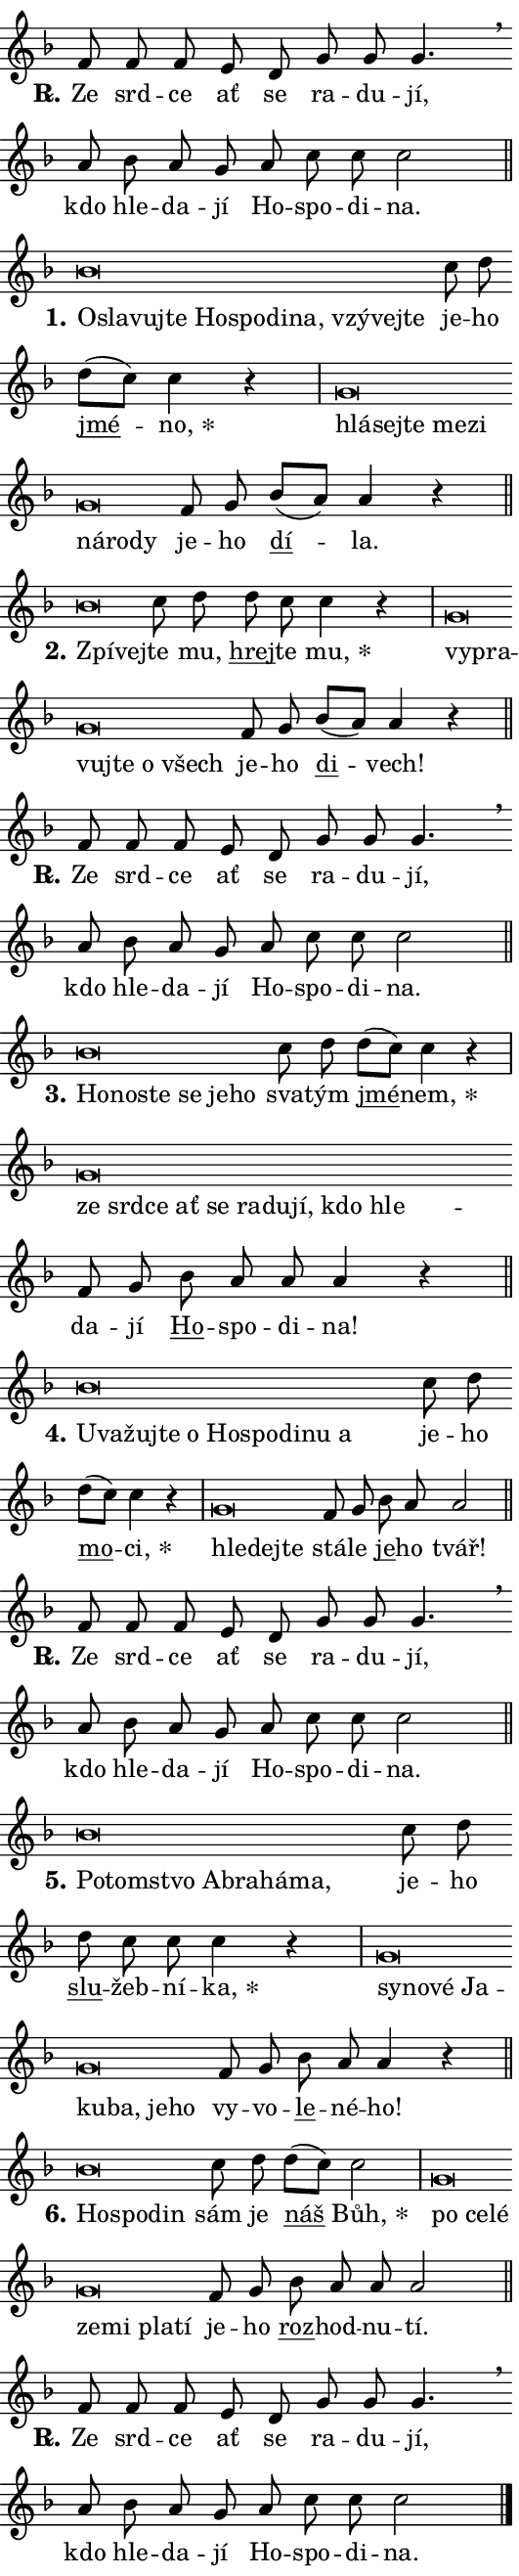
\version "2.24.0"
\header { tagline = "" }
\paper {
  indent = 0\cm
  top-margin = 0\cm
  right-margin = 0.13\cm % to fit lyric hyphens
  bottom-margin = 0\cm
  left-margin = 0\cm
  paper-width = 9\cm
  page-breaking = #ly:one-page-breaking
  system-system-spacing.basic-distance = #11
  score-system-spacing.basic-distance = #11
  ragged-last = ##f
}


%% Author: Thomas Morley
%% https://lists.gnu.org/archive/html/lilypond-user/2020-05/msg00002.html
#(define (line-position grob)
"Returns position of @var[grob} in current system:
   @code{'start}, if at first time-step
   @code{'end}, if at last time-step
   @code{'middle} otherwise
"
  (let* ((col (ly:item-get-column grob))
         (ln (ly:grob-object col 'left-neighbor))
         (rn (ly:grob-object col 'right-neighbor))
         (col-to-check-left (if (ly:grob? ln) ln col))
         (col-to-check-right (if (ly:grob? rn) rn col))
         (break-dir-left
           (and
             (ly:grob-property col-to-check-left 'non-musical #f)
             (ly:item-break-dir col-to-check-left)))
         (break-dir-right
           (and
             (ly:grob-property col-to-check-right 'non-musical #f)
             (ly:item-break-dir col-to-check-right))))
        (cond ((eqv? 1 break-dir-left) 'start)
              ((eqv? -1 break-dir-right) 'end)
              (else 'middle))))

#(define (tranparent-at-line-position vctor)
  (lambda (grob)
  "Relying on @code{line-position} select the relevant enry from @var{vctor}.
Used to determine transparency,"
    (case (line-position grob)
      ((end) (not (vector-ref vctor 0)))
      ((middle) (not (vector-ref vctor 1)))
      ((start) (not (vector-ref vctor 2))))))

noteHeadBreakVisibility =
#(define-music-function (break-visibility)(vector?)
"Makes @code{NoteHead}s transparent relying on @var{break-visibility}"
#{
  \override NoteHead.transparent =
    #(tranparent-at-line-position break-visibility)
#})

#(define delete-ledgers-for-transparent-note-heads
  (lambda (grob)
    "Reads whether a @code{NoteHead} is transparent.
If so this @code{NoteHead} is removed from @code{'note-heads} from
@var{grob}, which is supposed to be @code{LedgerLineSpanner}.
As a result ledgers are not printed for this @code{NoteHead}"
    (let* ((nhds-array (ly:grob-object grob 'note-heads))
           (nhds-list
             (if (ly:grob-array? nhds-array)
                 (ly:grob-array->list nhds-array)
                 '()))
           ;; Relies on the transparent-property being done before
           ;; Staff.LedgerLineSpanner.after-line-breaking is executed.
           ;; This is fragile ...
           (to-keep
             (remove
               (lambda (nhd)
                 (ly:grob-property nhd 'transparent #f))
               nhds-list)))
      ;; TODO find a better method to iterate over grob-arrays, similiar
      ;; to filter/remove etc for lists
      ;; For now rebuilt from scratch
      (set! (ly:grob-object grob 'note-heads)  '())
      (for-each
        (lambda (nhd)
          (ly:pointer-group-interface::add-grob grob 'note-heads nhd))
        to-keep))))

squashNotes = {
  \override NoteHead.X-extent = #'(-0.2 . 0.2)
  \override NoteHead.Y-extent = #'(-0.75 . 0)
  \override NoteHead.stencil =
    #(lambda (grob)
       (let ((pos (ly:grob-property grob 'staff-position)))
         (begin
           (if (< pos -7) (display "ERROR: Lower brevis then expected\n") (display ""))
           (if (<= pos -6) ly:text-interface::print ly:note-head::print))))
}
unSquashNotes = {
  \revert NoteHead.X-extent
  \revert NoteHead.Y-extent
  \revert NoteHead.stencil
}

hideNotes = \noteHeadBreakVisibility #begin-of-line-visible
unHideNotes = \noteHeadBreakVisibility #all-visible

% work-around for resetting accidentals
% https://lilypond.org/doc/v2.23/Documentation/notation/displaying-rhythms#unmetered-music
cadenzaMeasure = {
  \cadenzaOff
  \partial 1024 s1024
  \cadenzaOn
}

#(define-markup-command (accent layout props text) (markup?)
  "Underline accented syllable"
  (interpret-markup layout props
    #{\markup \override #'(offset . 4.3) \underline { #text }#}))

responsum = \markup \concat {
  "R" \hspace #-1.05 \path #0.1 #'((moveto 0 0.07) (lineto 0.9 0.8)) \hspace #0.05 "."
}

spaceSize = #0.6828661417322834 % exact space size for TeX Gyre Schola

\layout {
  \context {
    \Staff
    \remove "Time_signature_engraver"
    \override LedgerLineSpanner.after-line-breaking = #delete-ledgers-for-transparent-note-heads
  }
  \context {
    \Lyrics {
      \override LyricSpace.minimum-distance = \spaceSize
      \override LyricText.font-name = #"TeX Gyre Schola"
      \override LyricText.font-size = 1
      \override StanzaNumber.font-name = #"TeX Gyre Schola Bold"
      \override StanzaNumber.font-size = 1
    }
  }
  \context {
    \Score 
    \override NoteHead.text =
      #(lambda (grob) 
        (let ((pos (ly:grob-property grob 'staff-position)))
          #{\markup {
            \combine
              \halign #-0.55 \raise #(if (= pos -6) 0 0.5) \override #'(thickness . 2) \draw-line #'(3.2 . 0)
              \musicglyph "noteheads.sM1"
          }#}))
  }
}

% magnetic-lyrics.ily
%
%   written by
%     Jean Abou Samra <jean@abou-samra.fr>
%     Werner Lemberg <wl@gnu.org>
%
%   adapted by
%     Jiri Hon <jiri.hon@gmail.com>
%
% Version 2022-Apr-15

% https://www.mail-archive.com/lilypond-user@gnu.org/msg149350.html

#(define (Left_hyphen_pointer_engraver context)
   "Collect syllable-hyphen-syllable occurrences in lyrics and store
them in properties.  This engraver only looks to the left.  For
example, if the lyrics input is @code{foo -- bar}, it does the
following.

@itemize @bullet
@item
Set the @code{text} property of the @code{LyricHyphen} grob between
@q{foo} and @q{bar} to @code{foo}.

@item
Set the @code{left-hyphen} property of the @code{LyricText} grob with
text @q{foo} to the @code{LyricHyphen} grob between @q{foo} and
@q{bar}.
@end itemize

Use this auxiliary engraver in combination with the
@code{lyric-@/text::@/apply-@/magnetic-@/offset!} hook."
   (let ((hyphen #f)
         (text #f))
     (make-engraver
      (acknowledgers
       ((lyric-syllable-interface engraver grob source-engraver)
        (set! text grob)))
      (end-acknowledgers
       ((lyric-hyphen-interface engraver grob source-engraver)
        ;(when (not (grob::has-interface grob 'lyric-space-interface))
          (set! hyphen grob)));)
      ((stop-translation-timestep engraver)
       (when (and text hyphen)
         (ly:grob-set-object! text 'left-hyphen hyphen))
       (set! text #f)
       (set! hyphen #f)))))

#(define (lyric-text::apply-magnetic-offset! grob)
   "If the space between two syllables is less than the value in
property @code{LyricText@/.details@/.squash-threshold}, move the right
syllable to the left so that it gets concatenated with the left
syllable.

Use this function as a hook for
@code{LyricText@/.after-@/line-@/breaking} if the
@code{Left_@/hyphen_@/pointer_@/engraver} is active."
   (let ((hyphen (ly:grob-object grob 'left-hyphen #f)))
     (when hyphen
       (let ((left-text (ly:spanner-bound hyphen LEFT)))
         (when (grob::has-interface left-text 'lyric-syllable-interface)
           (let* ((common (ly:grob-common-refpoint grob left-text X))
                  (this-x-ext (ly:grob-extent grob common X))
                  (left-x-ext
                   (begin
                     ;; Trigger magnetism for left-text.
                     (ly:grob-property left-text 'after-line-breaking)
                     (ly:grob-extent left-text common X)))
                  ;; `delta` is the gap width between two syllables.
                  (delta (- (interval-start this-x-ext)
                            (interval-end left-x-ext)))
                  (details (ly:grob-property grob 'details))
                  (threshold (assoc-get 'squash-threshold details 0.2)))
             (when (< delta threshold)
               (let* (;; We have to manipulate the input text so that
                      ;; ligatures crossing syllable boundaries are not
                      ;; disabled.  For languages based on the Latin
                      ;; script this is essentially a beautification.
                      ;; However, for non-Western scripts it can be a
                      ;; necessity.
                      (lt (ly:grob-property left-text 'text))
                      (rt (ly:grob-property grob 'text))
                      (is-space (grob::has-interface hyphen 'lyric-space-interface))
                      (space (if is-space " " ""))
                      (extra-delta (if is-space spaceSize 0))
                      ;; Append new syllable.
                      (ltrt-space (if (and (string? lt) (string? rt))
                                (string-append lt space rt)
                                (make-concat-markup (list lt space rt))))
                      ;; Right-align `ltrt` to the right side.
                      (ltrt-space-markup (grob-interpret-markup
                               grob
                               (make-translate-markup
                                (cons (interval-length this-x-ext) 0)
                                (make-right-align-markup ltrt-space)))))
                 (begin
                   ;; Don't print `left-text`.
                   (ly:grob-set-property! left-text 'stencil #f)
                   ;; Set text and stencil (which holds all collected
                   ;; syllables so far) and shift it to the left.
                   (ly:grob-set-property! grob 'text ltrt-space)
                   (ly:grob-set-property! grob 'stencil ltrt-space-markup)
                   (ly:grob-translate-axis! grob (- (- delta extra-delta)) X))))))))))


#(define (lyric-hyphen::displace-bounds-first grob)
   ;; Make very sure this callback isn't triggered too early.
   (let ((left (ly:spanner-bound grob LEFT))
         (right (ly:spanner-bound grob RIGHT)))
     (ly:grob-property left 'after-line-breaking)
     (ly:grob-property right 'after-line-breaking)
     (ly:lyric-hyphen::print grob)))

squashThreshold = #0.4

\layout {
  \context {
    \Lyrics
    \consists #Left_hyphen_pointer_engraver
    \override LyricText.after-line-breaking =
      #lyric-text::apply-magnetic-offset!
    \override LyricHyphen.stencil = #lyric-hyphen::displace-bounds-first
    \override LyricText.details.squash-threshold = \squashThreshold
    \override LyricHyphen.minimum-distance = 0
    \override LyricHyphen.minimum-length = \squashThreshold
  }
}

squashText = \override LyricText.details.squash-threshold = 9999
unSquashText = \override LyricText.details.squash-threshold = \squashThreshold

leftText = \override LyricText.self-alignment-X = #LEFT
unLeftText = \revert LyricText.self-alignment-X

starOffset = #(lambda (grob) 
                (let ((x_offset (ly:self-alignment-interface::aligned-on-x-parent grob)))
                  (if (= x_offset 0) 0 (+ x_offset 1.2))))

star = #(define-music-function (syllable)(string?)
"Append star separator at the end of a syllable"
#{
  \once \override LyricText.X-offset = #starOffset
  \lyricmode { \markup {
    #syllable
    \override #'((font-name . "TeX Gyre Schola Bold")) \hspace #0.2 \lower #0.65 \larger "*"
  } }
#})

starAccent = #(define-music-function (syllable)(string?)
"Append star separator at the end of a syllable and make accent"
#{
  \once \override LyricText.X-offset = #starOffset
  \lyricmode { \markup {
    \accent #syllable
    \override #'((font-name . "TeX Gyre Schola Bold")) \hspace #0.2 \lower #0.65 \larger "*"
  } }
#})

breath = #(define-music-function (syllable)(string?)
"Append breathing indicator at the end of a syllable"
#{
  \lyricmode { \markup { #syllable "+" } }
#})

optionalBreath = #(define-music-function (syllable)(string?)
"Append optional breathing indicator at the end of a syllable"
#{
  \lyricmode { \markup { #syllable "(+)" } }
#})


\score {
    <<
        \new Voice = "melody" { \cadenzaOn \key f \major \relative { f'8 f f e d g g g4. \breathe \bar "" a8 bes a g \bar "" a c c c2 \cadenzaMeasure \bar "||" \break } }
        \new Lyrics \lyricsto "melody" { \lyricmode { \set stanza = \responsum
Ze srd -- ce ať se ra -- du -- jí, kdo hle -- da -- jí Ho -- spo -- di -- na. } }
    >>
    \layout {}
}

\score {
    <<
        \new Voice = "melody" { \cadenzaOn \key f \major \relative { \squashNotes bes'\breve*1/16 \hideNotes \breve*1/16 \bar "" \breve*1/16 \bar "" \breve*1/16 \bar "" \breve*1/16 \bar "" \breve*1/16 \bar "" \breve*1/16 \bar "" \breve*1/16 \bar "" \breve*1/16 \bar "" \breve*1/16 \breve*1/16 \bar "" \unHideNotes \unSquashNotes c8 d \bar "" d[( c)] c4 r \cadenzaMeasure \bar "|" \squashNotes g\breve*1/16 \hideNotes \breve*1/16 \bar "" \breve*1/16 \bar "" \breve*1/16 \bar "" \breve*1/16 \bar "" \breve*1/16 \bar "" \breve*1/16 \breve*1/16 \bar "" \unHideNotes \unSquashNotes f8 g \bar "" bes[( a)] a4 r \cadenzaMeasure \bar "||" \break } }
        \new Lyrics \lyricsto "melody" { \lyricmode { \set stanza = "1."
\leftText O -- \squashText sla -- vuj -- te Ho -- spo -- di -- na, vzý -- vej -- te \unLeftText \unSquashText je -- ho \markup \accent jmé -- \star no, \leftText hlá -- \squashText sej -- te me -- zi ná -- ro -- dy \unLeftText \unSquashText je -- ho \markup \accent dí -- la. } }
    >>
    \layout {}
}

\score {
    <<
        \new Voice = "melody" { \cadenzaOn \key f \major \relative { \squashNotes bes'\breve*1/16 \hideNotes \breve*1/16 \bar "" \unHideNotes \unSquashNotes c8 d \bar "" d c c4 r \cadenzaMeasure \bar "|" \squashNotes g\breve*1/16 \hideNotes \breve*1/16 \bar "" \breve*1/16 \bar "" \breve*1/16 \bar "" \breve*1/16 \breve*1/16 \bar "" \unHideNotes \unSquashNotes f8 g \bar "" bes[( a)] a4 r \cadenzaMeasure \bar "||" \break } }
        \new Lyrics \lyricsto "melody" { \lyricmode { \set stanza = "2."
\leftText Zpí -- \squashText vej -- \unLeftText \unSquashText te mu, \markup \accent hrej -- te \star mu, \leftText vy -- \squashText pra -- vuj -- te o všech \unLeftText \unSquashText je -- ho \markup \accent di -- vech! } }
    >>
    \layout {}
}

\score {
    <<
        \new Voice = "melody" { \cadenzaOn \key f \major \relative { f'8 f f e d g g g4. \breathe \bar "" a8 bes a g \bar "" a c c c2 \cadenzaMeasure \bar "||" \break } }
        \new Lyrics \lyricsto "melody" { \lyricmode { \set stanza = \responsum
Ze srd -- ce ať se ra -- du -- jí, kdo hle -- da -- jí Ho -- spo -- di -- na. } }
    >>
    \layout {}
}

\score {
    <<
        \new Voice = "melody" { \cadenzaOn \key f \major \relative { \squashNotes bes'\breve*1/16 \hideNotes \breve*1/16 \bar "" \breve*1/16 \bar "" \breve*1/16 \bar "" \breve*1/16 \breve*1/16 \bar "" \unHideNotes \unSquashNotes c8 d \bar "" d[( c)] c4 r \cadenzaMeasure \bar "|" \squashNotes g\breve*1/16 \hideNotes \breve*1/16 \bar "" \breve*1/16 \bar "" \breve*1/16 \bar "" \breve*1/16 \bar "" \breve*1/16 \bar "" \breve*1/16 \bar "" \breve*1/16 \bar "" \breve*1/16 \breve*1/16 \bar "" \unHideNotes \unSquashNotes f8 g \bar "" bes a a a4 r \cadenzaMeasure \bar "||" \break } }
        \new Lyrics \lyricsto "melody" { \lyricmode { \set stanza = "3."
\leftText Ho -- \squashText no -- ste se je -- ho \unLeftText \unSquashText sva -- tým \markup \accent jmé -- \star nem, \leftText ze \squashText srd -- ce ať se ra -- du -- jí, kdo hle -- \unLeftText \unSquashText da -- jí \markup \accent Ho -- spo -- di -- na! } }
    >>
    \layout {}
}

\score {
    <<
        \new Voice = "melody" { \cadenzaOn \key f \major \relative { \squashNotes bes'\breve*1/16 \hideNotes \breve*1/16 \bar "" \breve*1/16 \bar "" \breve*1/16 \bar "" \breve*1/16 \bar "" \breve*1/16 \bar "" \breve*1/16 \bar "" \breve*1/16 \bar "" \breve*1/16 \breve*1/16 \bar "" \unHideNotes \unSquashNotes c8 d \bar "" d[( c)] c4 r \cadenzaMeasure \bar "|" \squashNotes g\breve*1/16 \hideNotes \breve*1/16 \breve*1/16 \bar "" \unHideNotes \unSquashNotes f8 g \bar "" bes a a2 \cadenzaMeasure \bar "||" \break } }
        \new Lyrics \lyricsto "melody" { \lyricmode { \set stanza = "4."
\leftText U -- \squashText va -- žuj -- te o Ho -- spo -- di -- nu a \unLeftText \unSquashText je -- ho \markup \accent mo -- \star ci, \leftText hle -- \squashText dej -- te \unLeftText \unSquashText stá -- le \markup \accent je -- ho tvář! } }
    >>
    \layout {}
}

\score {
    <<
        \new Voice = "melody" { \cadenzaOn \key f \major \relative { f'8 f f e d g g g4. \breathe \bar "" a8 bes a g \bar "" a c c c2 \cadenzaMeasure \bar "||" \break } }
        \new Lyrics \lyricsto "melody" { \lyricmode { \set stanza = \responsum
Ze srd -- ce ať se ra -- du -- jí, kdo hle -- da -- jí Ho -- spo -- di -- na. } }
    >>
    \layout {}
}

\score {
    <<
        \new Voice = "melody" { \cadenzaOn \key f \major \relative { \squashNotes bes'\breve*1/16 \hideNotes \breve*1/16 \bar "" \breve*1/16 \bar "" \breve*1/16 \bar "" \breve*1/16 \bar "" \breve*1/16 \breve*1/16 \bar "" \unHideNotes \unSquashNotes c8 d \bar "" d c c c4 r \cadenzaMeasure \bar "|" \squashNotes g\breve*1/16 \hideNotes \breve*1/16 \bar "" \breve*1/16 \bar "" \breve*1/16 \bar "" \breve*1/16 \bar "" \breve*1/16 \bar "" \breve*1/16 \breve*1/16 \bar "" \unHideNotes \unSquashNotes f8 g \bar "" bes a a4 r \cadenzaMeasure \bar "||" \break } }
        \new Lyrics \lyricsto "melody" { \lyricmode { \set stanza = "5."
\leftText Po -- \squashText tom -- stvo Ab -- ra -- há -- ma, \unLeftText \unSquashText je -- ho \markup \accent slu -- žeb -- ní -- \star ka, \leftText sy -- \squashText no -- vé Ja -- ku -- ba, je -- ho \unLeftText \unSquashText vy -- vo -- \markup \accent le -- né -- ho! } }
    >>
    \layout {}
}

\score {
    <<
        \new Voice = "melody" { \cadenzaOn \key f \major \relative { \squashNotes bes'\breve*1/16 \hideNotes \breve*1/16 \breve*1/16 \bar "" \unHideNotes \unSquashNotes c8 d \bar "" d[( c)] c2 \cadenzaMeasure \bar "|" \squashNotes g\breve*1/16 \hideNotes \breve*1/16 \bar "" \breve*1/16 \bar "" \breve*1/16 \bar "" \breve*1/16 \bar "" \breve*1/16 \breve*1/16 \bar "" \unHideNotes \unSquashNotes f8 g \bar "" bes a a a2 \cadenzaMeasure \bar "||" \break } }
        \new Lyrics \lyricsto "melody" { \lyricmode { \set stanza = "6."
\leftText Ho -- \squashText spo -- din \unLeftText \unSquashText sám je \markup \accent náš \star Bůh, \leftText po \squashText ce -- lé ze -- mi pla -- tí \unLeftText \unSquashText je -- ho \markup \accent roz -- hod -- nu -- tí. } }
    >>
    \layout {}
}

\score {
    <<
        \new Voice = "melody" { \cadenzaOn \key f \major \relative { f'8 f f e d g g g4. \breathe \bar "" a8 bes a g \bar "" a c c c2 \cadenzaMeasure \bar "||" \break } \bar "|." }
        \new Lyrics \lyricsto "melody" { \lyricmode { \set stanza = \responsum
Ze srd -- ce ať se ra -- du -- jí, kdo hle -- da -- jí Ho -- spo -- di -- na. } }
    >>
    \layout {}
}
